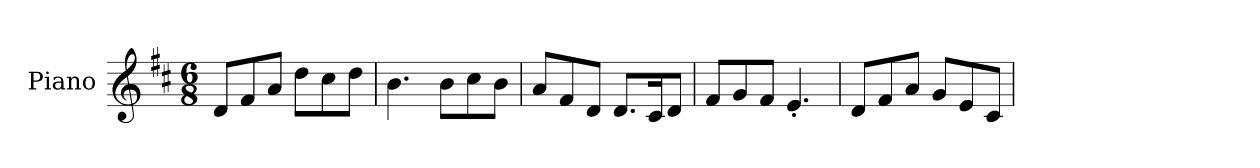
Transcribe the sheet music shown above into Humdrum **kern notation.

**kern
*part1
*staff1
*I"Piano
*I'Pno.
*clefG2
*k[f#c#]
*M6/8
*MM120
=1
8d/L
8f#/
8a/J
8dd\L
8cc#\
8dd\J
=2
4.b\
8b\L
8cc#\
8b\J
=3
8a/L
8f#/
8d/J
8.d/L
16c#/K
8d/J
=4
8f#/L
8g/
8f#/J
4.e'/
=5
8d/L
8f#/
8a/J
8g/L
8e/
8c#/J
=
*-
